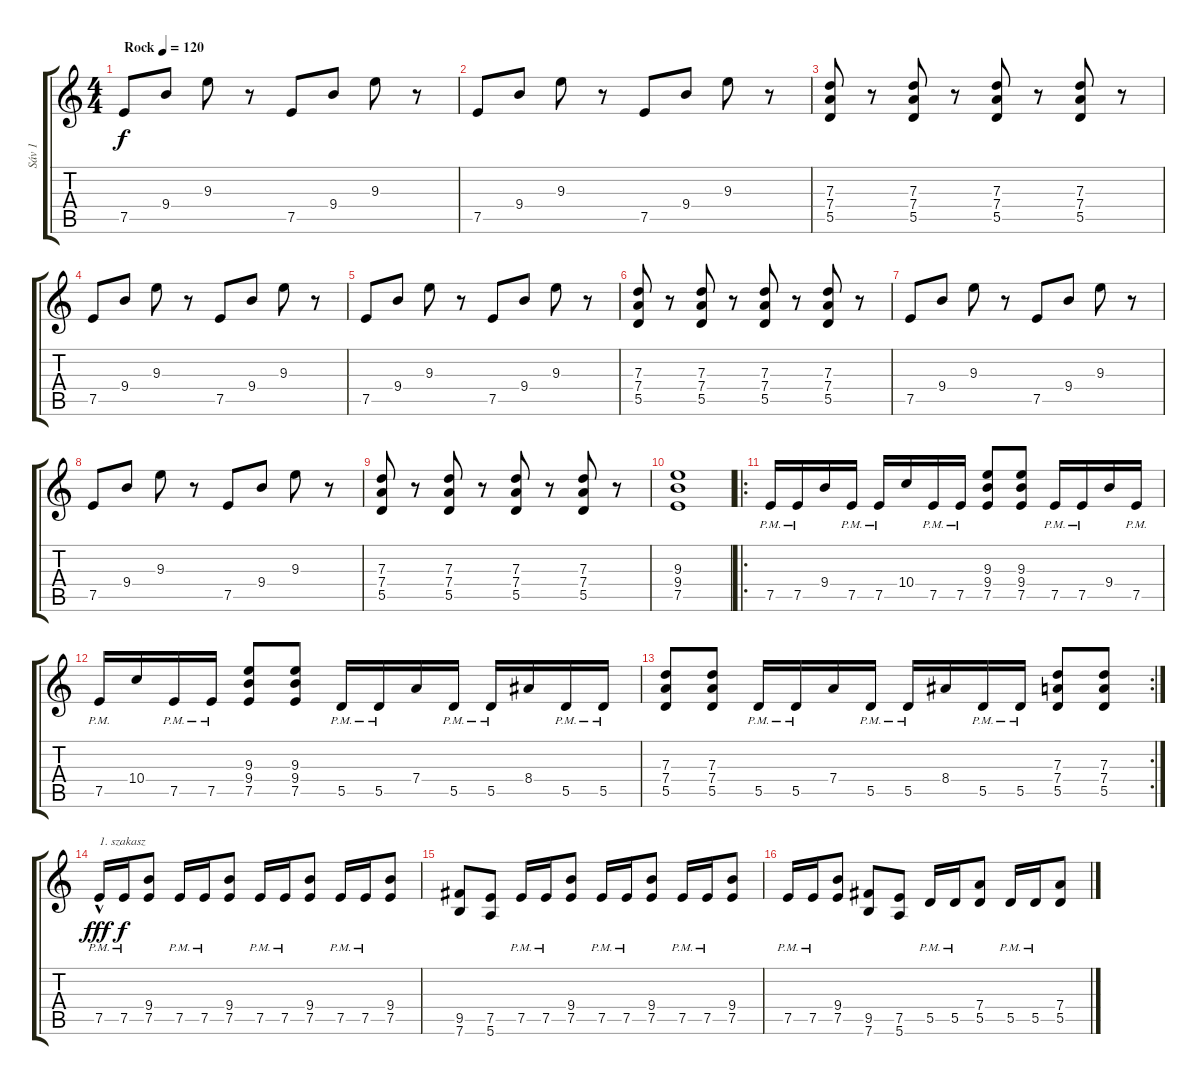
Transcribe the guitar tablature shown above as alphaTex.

\track ("Sáv 1" "Sáv 1") {instrument electricguitarjazz}
\staff {score tabs}
\tuning (E4 B3 G3 D3 A2 E2) {hide}
\ts (4 4)
\tempo (120 "Rock")
\clef g2
\ks c
7.5.8{dy f instrument electricguitarjazz} 9.4.8 9.3.8 r.8 7.5.8 9.4.8 9.3.8 r.8 |
7.5.8 9.4.8 9.3.8 r.8 7.5.8 9.4.8 9.3.8 r.8 |
(7.3 7.4 5.5).8 r.8 (7.3 7.4 5.5).8 r.8 (7.3 7.4 5.5).8 r.8 (7.3 7.4 5.5).8 r.8 |
7.5.8 9.4.8 9.3.8 r.8 7.5.8 9.4.8 9.3.8 r.8 |
7.5.8 9.4.8 9.3.8 r.8 7.5.8 9.4.8 9.3.8 r.8 |
(7.3 7.4 5.5).8 r.8 (7.3 7.4 5.5).8 r.8 (7.3 7.4 5.5).8 r.8 (7.3 7.4 5.5).8 r.8 |
7.5.8 9.4.8 9.3.8 r.8 7.5.8 9.4.8 9.3.8 r.8 |
7.5.8 9.4.8 9.3.8 r.8 7.5.8 9.4.8 9.3.8 r.8 |
(7.3 7.4 5.5).8 r.8 (7.3 7.4 5.5).8 r.8 (7.3 7.4 5.5).8 r.8 (7.3 7.4 5.5).8 r.8 |
(9.3 9.4 7.5).1 |
\ro
7.5{pm}.16 7.5{pm}.16 9.4.16 7.5{pm}.16 7.5{pm}.16 10.4.16 7.5{pm}.16 7.5{pm}.16 (9.3 9.4 7.5).8 (9.3 9.4 7.5).8 7.5{pm}.16 7.5{pm}.16 9.4.16 7.5{pm}.16 |
7.5{pm}.16 10.4.16 7.5{pm}.16 7.5{pm}.16 (9.3 9.4 7.5).8 (9.3 9.4 7.5).8 5.5{pm}.16 5.5{pm}.16 7.4.16 5.5{pm}.16 5.5{pm}.16 8.4.16 5.5{pm}.16 5.5{pm}.16 |
\rc 2
(7.3 7.4 5.5).8 (7.3 7.4 5.5).8 5.5{pm}.16 5.5{pm}.16 7.4.16 5.5{pm}.16 5.5{pm}.16 8.4.16 5.5{pm}.16 5.5{pm}.16 (7.3 7.4 5.5).8 (7.3 7.4 5.5).8 |
7.5{hac pm}.16{txt "1. szakasz" dy fff} 7.5{pm}.16{dy f} (9.4 7.5).8 7.5{pm}.16 7.5{pm}.16 (9.4 7.5).8 7.5{pm}.16 7.5{pm}.16 (9.4 7.5).8 7.5{pm}.16 7.5{pm}.16 (9.4 7.5).8 |
(9.5 7.6).8 (7.5 5.6).8 7.5{pm}.16 7.5{pm}.16 (9.4 7.5).8 7.5{pm}.16 7.5{pm}.16 (9.4 7.5).8 7.5{pm}.16 7.5{pm}.16 (9.4 7.5).8 |
7.5{pm}.16 7.5{pm}.16 (9.4 7.5).8 (9.5 7.6).8 (7.5 5.6).8 5.5{pm}.16 5.5{pm}.16 (7.4 5.5).8 5.5{pm}.16 5.5{pm}.16 (7.4 5.5).8
